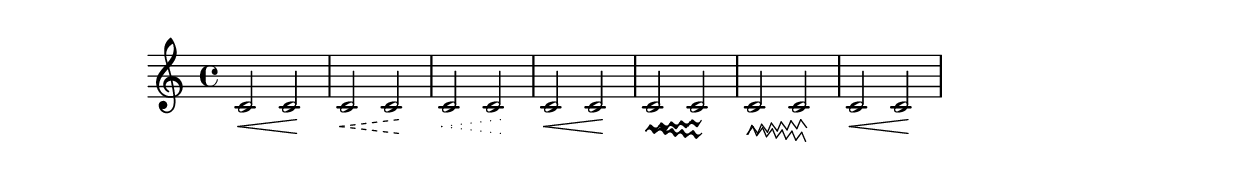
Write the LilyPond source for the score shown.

%% Do not edit this file; it is automatically
%% generated from LSR http://lsr.dsi.unimi.it
%% This file is in the public domain.
\version "2.13.39"

\header {
  lsrtags = "expressive-marks, tweaks-and-overrides"

%% Translation of GIT committish: 5160eccb26cee0bfd802d844233e4a8d795a1e94
  texidoces = "
Los reguladores pueden imprimirse en uno cualquiera de los estilos de
@code{line-interface}: discontinuo, punteado, línea, trino o zig-zag.

"
  doctitlees = "Reguladores con distintos estilos de línea"



  texidoc = "
Hairpins can take any style from @code{line-interface} - dashed-line,
dotted-line, line, trill or zigzag.

"
  doctitle = "Hairpins with different line styles"
} % begin verbatim

\relative c' {
  c2\< c\!
  \override Hairpin #'style = #'dashed-line
  c2\< c\!
  \override Hairpin #'style = #'dotted-line
  c2\< c\!
  \override Hairpin #'style = #'line
  c2\< c\!
  \override Hairpin #'style = #'trill
  c2\< c\!
  \override Hairpin #'style = #'zigzag
  c2\< c\!
  \revert Hairpin #'style
  c2\< c\!
}

